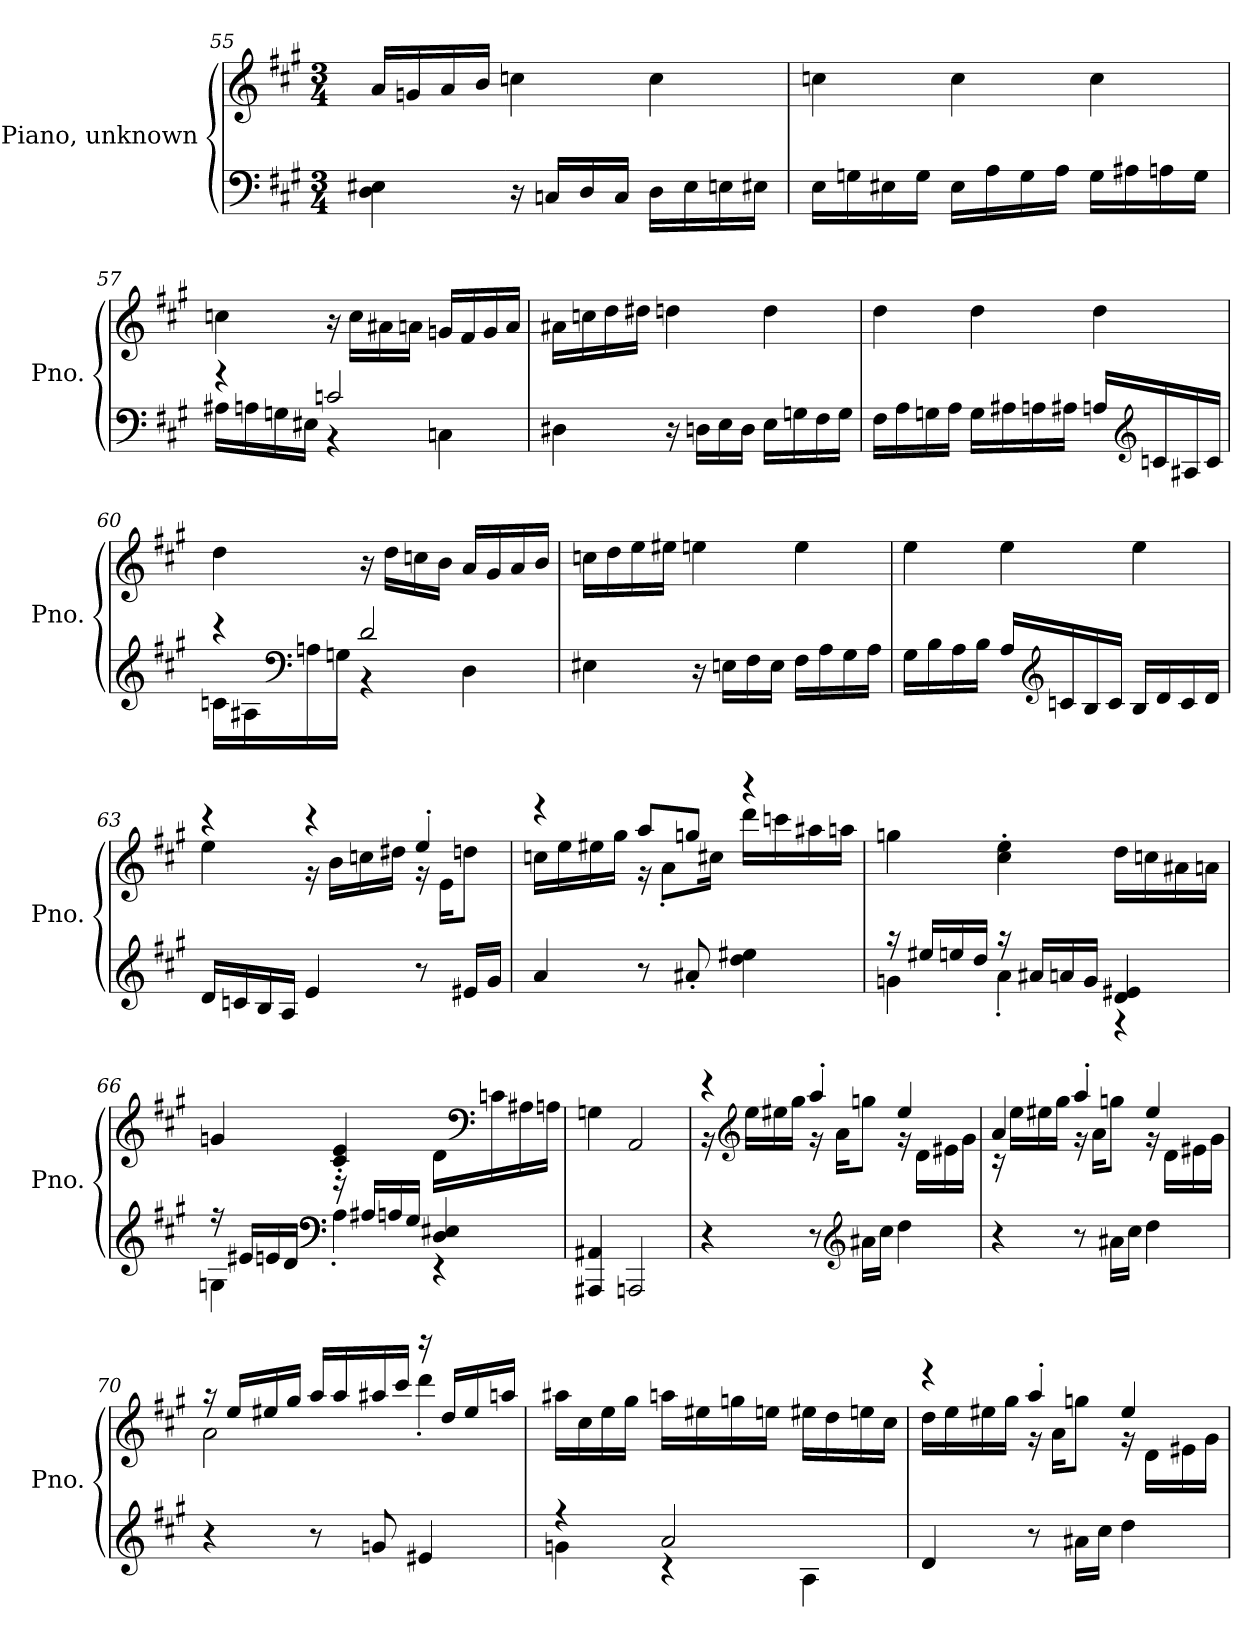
**kern	**kern
*part1	*part1
*staff2	*staff1
*I"Piano, unknown	*
*I'Pno.	*
!!LO:LB:g=z
*clefF4	*clefG2
*k[f#c#g#]	*k[f#c#g#]
*M3/4	*M3/4
=55	=55
4D\ 4E#X\	16a/LL
.	16gn/
.	16a/
.	16b/JJ
16r	4ccn\
16Cn/LL	.
16D/	.
16C/JJ	.
16D\LL	4cc\
16E#\	.
16En\	.
16E#X\JJ	.
=56	=56
16E\LL	4ccn\
16Gn\	.
16E#X\	.
16G\JJ	.
16E#\LL	4cc\
16A\	.
16G\	.
16A\JJ	.
16G\LL	4cc\
16A#X\	.
16An\	.
16G\JJ	.
!!LO:LB:g=z
=57	=57
*^	*
4r	16A#X\LL	4ccn\
.	16An\	.
.	16Gn\	.
.	16E#X\JJ	.
2cn/	4r	16r
.	.	16cc\LL
.	.	16a#X\
.	.	16an\JJ
.	4Cn\	16gn/LL
.	.	16f#/
.	.	16g/
.	.	16a/JJ
*v	*v	*
=58	=58
4D#X\	16a#X\LL
.	16ccn\
.	16dd\
.	16dd#X\JJ
16r	4ddn\
16Dn\LL	.
16E\	.
16D\JJ	.
16E\LL	4dd\
16Gn\	.
16F#\	.
16G\JJ	.
!!LO:LB:g=z
=59	=59
16F#\LL	4dd\
16A\	.
16Gn\	.
16A\JJ	.
16G\LL	4dd\
16A#X\	.
16An\	.
16A#X\JJ	.
16An/LL	4dd\
*clefG2	*
16cn/	.
16A#X/	.
16c/JJ	.
=60	=60
*^	*
4r	16cn\LL	4dd\
.	16A#X\	.
*clefF4	*	*
.	16An\	.
.	16Gn\JJ	.
2d/	4r	16r
.	.	16dd\LL
.	.	16ccn\
.	.	16b\JJ
.	4D\	16a/LL
.	.	16g#/
.	.	16a/
.	.	16b/JJ
*v	*v	*
!!LO:LB:g=z
=61	=61
4E#X\	16ccn\LL
.	16dd\
.	16ee\
.	16ee#X\JJ
16r	4een\
16En\LL	.
16F#\	.
16E\JJ	.
16F#\LL	4ee\
16A\	.
16G#\	.
16A\JJ	.
=62	=62
16G#\LL	4ee\
16B\	.
16A\	.
16B\JJ	.
16A/LL	4ee\
*clefG2	*
16cn/	.
16B/	.
16c/JJ	.
16B/LL	4ee\
16d/	.
16c/	.
16d/JJ	.
!!LO:LB:g=z
=63	=63
*	*^
16d/LL	4r	4ee\
16cn/	.	.
16B/	.	.
16A/JJ	.	.
4e/	4r	16r
.	.	16b\LL
.	.	16ccn\
.	.	16dd#X\JJ
8r	4ee'/	16r
.	.	16e\KL
16e#X/LL	.	8ddn\J
16g#/JJ	.	.
=64	=64	=64
4a/	4r	16ccn\LL
.	.	16ee\
.	.	16ee#X\
.	.	16gg#\JJ
8r	8aa/L	16r
.	.	8a'\L
8a#X'/	8ggn/J	.
.	.	16cc#X\Jk
4dd\ 4ee#X\	4r	16ddd\LL
.	.	16cccn\
.	.	16aa#X\
.	.	16aan\JJ
*	*v	*v
!!LO:PB:g=z
=65	=65
*^	*
16r	4gn\	4ggn\
16ee#X/LL	.	.
16een/	.	.
16dd/JJ	.	.
16r	4a'\	4cc#\' 4ee\'
16a#X/LL	.	.
16an/	.	.
16g/JJ	.	.
4d/ 4e#X/	4r	16dd\LL
.	.	16ccn\
.	.	16a#X\
.	.	16an\JJ
=66	=66	=66
16r	4Gn\	4gn/
16e#X/LL	.	.
16en/	.	.
16d/JJ	.	.
*clefF4	*	*
16r	4A'\	4c#/' 4e/'
16A#X/LL	.	.
16An/	.	.
16G/JJ	.	.
4D/ 4E#X/	4r	16d\LL
*	*	*clefF4
.	.	16cn\
.	.	16A#X\
.	.	16An\JJ
*v	*v	*
=67	=67
4AAA#X/ 4AA#X/	4Gn\
2AAAn/	2AA/
!!LO:LB:g=z
=68	=68
*	*^
4r	4r	16r
*	*clefG2	*
.	.	16ee\LL
.	.	16ee#X\
.	.	16gg#\JJ
8r	4aa'/	16r
.	.	16a\KL
*clefG2	*	*
16a#X\LL	.	8ggn\J
16cc#\JJ	.	.
4dd\	4ee#/	16r
.	.	16d\LL
.	.	16e#X\
.	.	16g#\JJ
=69	=69	=69
4r	4a/	16r
.	.	16ee\LL
.	.	16ee#X\
.	.	16gg#\JJ
8r	4aa'/	16r
.	.	16a\KL
16a#X\LL	.	8ggn\J
16cc#\JJ	.	.
4dd\	4ee#/	16r
.	.	16d\LL
.	.	16e#X\
.	.	16g#\JJ
!!LO:LB:g=z	!!
=70	=70	=70
4r	16r	2a\
.	16ee/LL	.
.	16ee#X/	.
.	16gg#/JJ	.
8r	16aa/LL	.
.	16aa/	.
8gn/	16aa#X/	.
.	16ccc#/JJ	.
4e#X/	16r	4ddd'\
.	16dd/LL	.
.	16ee#/	.
.	16aan/JJ	.
*	*v	*v
=71	=71
*^	*
4r	4gn\	16aa#X\LL
.	.	16cc#\
.	.	16ee\
.	.	16gg#\JJ
2a/	4r	16aan\LL
.	.	16ee#X\
.	.	16ggn\
.	.	16een\JJ
.	4A\	16ee#X\LL
.	.	16dd\
.	.	16een\
.	.	16cc#\JJ
*v	*v	*
!!LO:LB:g=z
=72	=72
*	*^
4d/	4r	16dd\LL
.	.	16ee\
.	.	16ee#X\
.	.	16gg#\JJ
8r	4aa'/	16r
.	.	16a\KL
16a#X\LL	.	8ggn\J
16cc#\JJ	.	.
4dd\	4ee#/	16r
.	.	16d\LL
.	.	16e#X\
.	.	16g#\JJ
*	*v	*v
=	=
*-	*-
